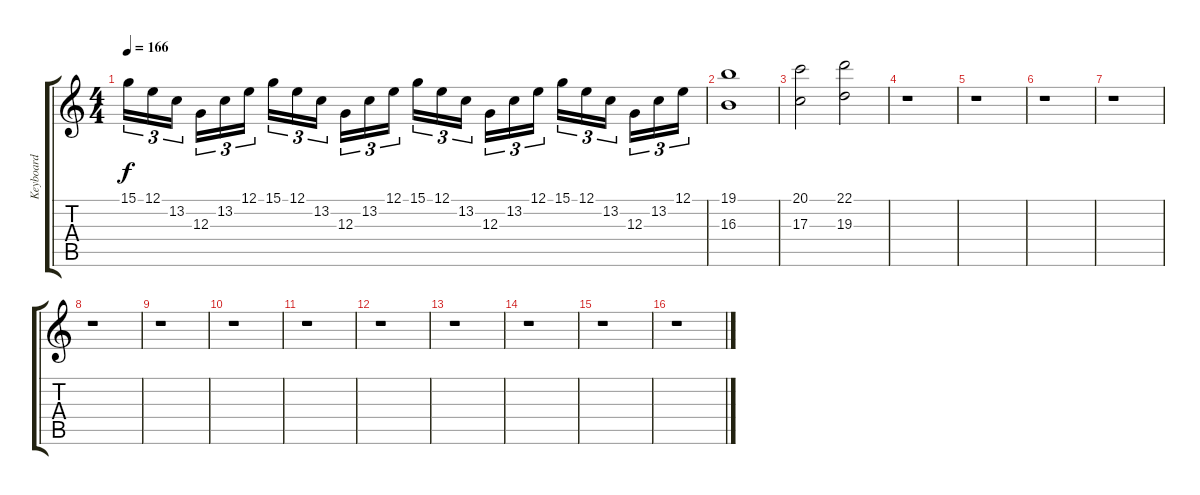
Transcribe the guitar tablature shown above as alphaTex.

\track ("Keyboard" "Keyboard") {instrument harpsichord}
\staff {score tabs}
\tuning (E4 B3 G3 D3 A2 E2) {hide}
\ts (4 4)
\tempo 166
\clef g2
\ks c
15.1.16{tu (3 2) dy f} 12.1.16{tu (3 2)} 13.2.16{tu (3 2)} 12.3.16{tu (3 2)} 13.2.16{tu (3 2)} 12.1.16{tu (3 2)} 15.1.16{tu (3 2)} 12.1.16{tu (3 2)} 13.2.16{tu (3 2)} 12.3.16{tu (3 2)} 13.2.16{tu (3 2)} 12.1.16{tu (3 2)} 15.1.16{tu (3 2)} 12.1.16{tu (3 2)} 13.2.16{tu (3 2)} 12.3.16{tu (3 2)} 13.2.16{tu (3 2)} 12.1.16{tu (3 2)} 15.1.16{tu (3 2)} 12.1.16{tu (3 2)} 13.2.16{tu (3 2)} 12.3.16{tu (3 2)} 13.2.16{tu (3 2)} 12.1.16{tu (3 2)} |
(19.1 16.3).1 |
(20.1 17.3).2 (22.1 19.3).2 |
\section ("" "")
r.1 |
r.1 |
r.1 |
r.1 |
r.1 |
r.1 |
r.1 |
r.1 |
\section ("" "")
r.1 |
r.1 |
r.1 |
r.1 |
r.1
